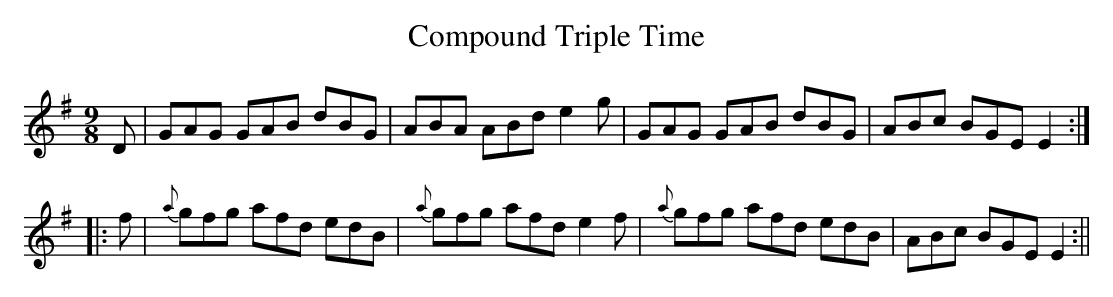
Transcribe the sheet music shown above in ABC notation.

X:1
T:Compound Triple Time
M:9/8
L:1/8
K:Em
D|GAG GAB dBG|ABA ABd e2g|GAG GAB dBG|ABc BGE E2::
f|{a}gfg afd edB|{a}gfg afd e2f|{a}gfg afd edB|ABc BGE E2:||
